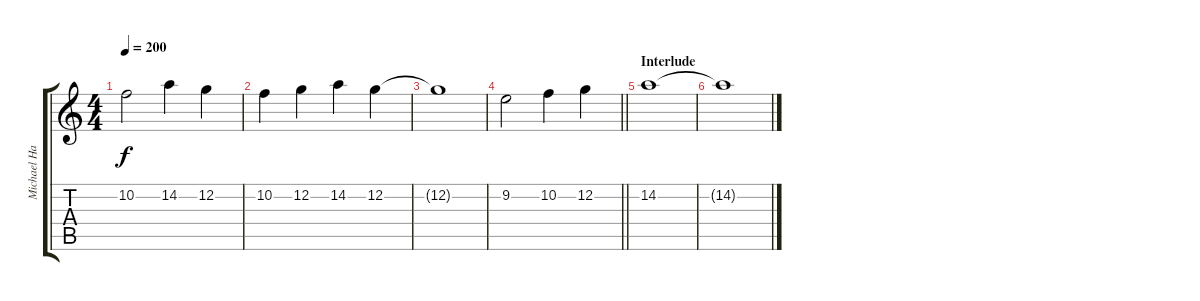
\track ("Michael Harmony" "Michael Ha") {instrument distortionguitar}
\staff {score tabs}
\tuning (C4 G3 Eb3 Bb2 F2 C2) {hide}
\ts (4 4)
\tempo 200
\clef g2
\ks c
10.2{t}.2{dy f} 14.2.4 12.2.4 |
10.2.4 12.2.4 14.2.4 12.2.4 |
12.2{t}.1 |
\barLineRight lightlight
9.2.2 10.2.4 12.2.4 |
\section ("" "Interlude")
14.2.1{volume 0} |
14.2{t}.1
